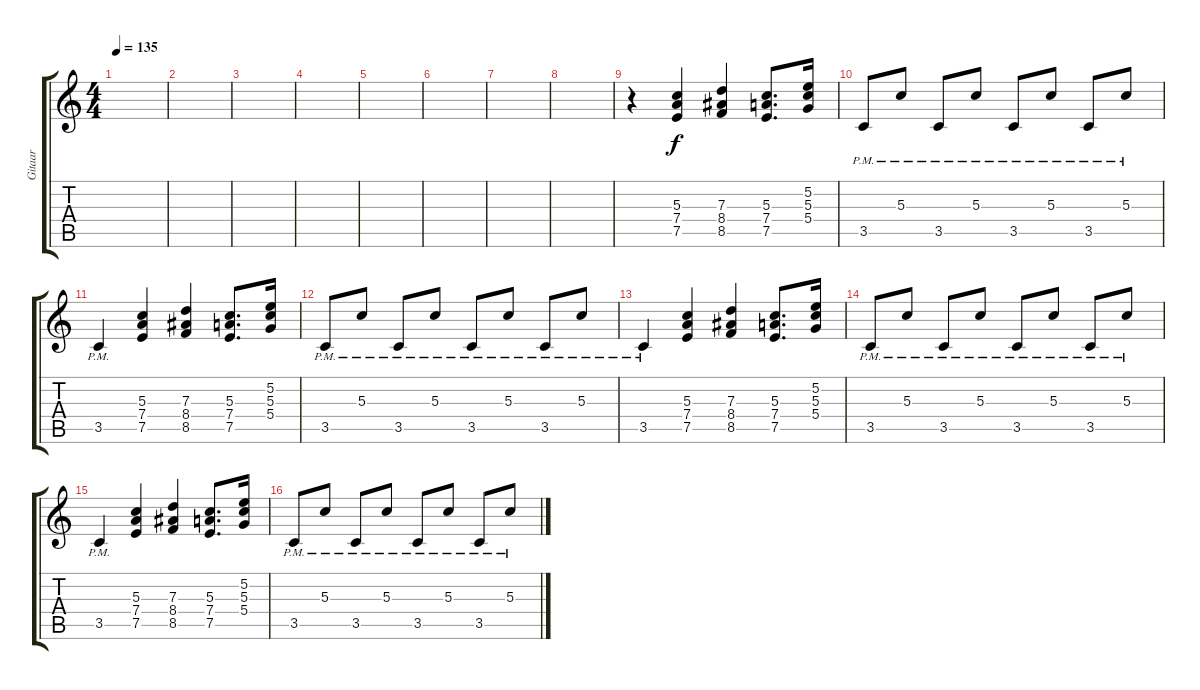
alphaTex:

\track ("Gitaar" "Gitaar") {instrument electricguitarjazz}
\staff {score tabs}
\tuning (E4 B3 G3 D3 A2 E2) {hide}
\ts (4 4)
\tempo 135
\clef g2
\ks c
|
|
|
|
|
|
|
|
r.4 (5.3 7.4 7.5).4 (7.3 8.4 8.5).4 (5.3 7.4 7.5).8{d} (5.2 5.3 5.4).16 |
3.5{pm}.8 5.3{pm}.8 3.5{pm}.8 5.3{pm}.8 3.5{pm}.8 5.3{pm}.8 3.5{pm}.8 5.3{pm}.8 |
3.5{pm}.4 (5.3 7.4 7.5).4 (7.3 8.4 8.5).4 (5.3 7.4 7.5).8{d} (5.2 5.3 5.4).16 |
3.5{pm}.8 5.3{pm}.8 3.5{pm}.8 5.3{pm}.8 3.5{pm}.8 5.3{pm}.8 3.5{pm}.8 5.3{pm}.8 |
3.5{pm}.4 (5.3 7.4 7.5).4 (7.3 8.4 8.5).4 (5.3 7.4 7.5).8{d} (5.2 5.3 5.4).16 |
3.5{pm}.8 5.3{pm}.8 3.5{pm}.8 5.3{pm}.8 3.5{pm}.8 5.3{pm}.8 3.5{pm}.8 5.3{pm}.8 |
3.5{pm}.4 (5.3 7.4 7.5).4 (7.3 8.4 8.5).4 (5.3 7.4 7.5).8{d} (5.2 5.3 5.4).16 |
3.5{pm}.8 5.3{pm}.8 3.5{pm}.8 5.3{pm}.8 3.5{pm}.8 5.3{pm}.8 3.5{pm}.8 5.3{pm}.8
